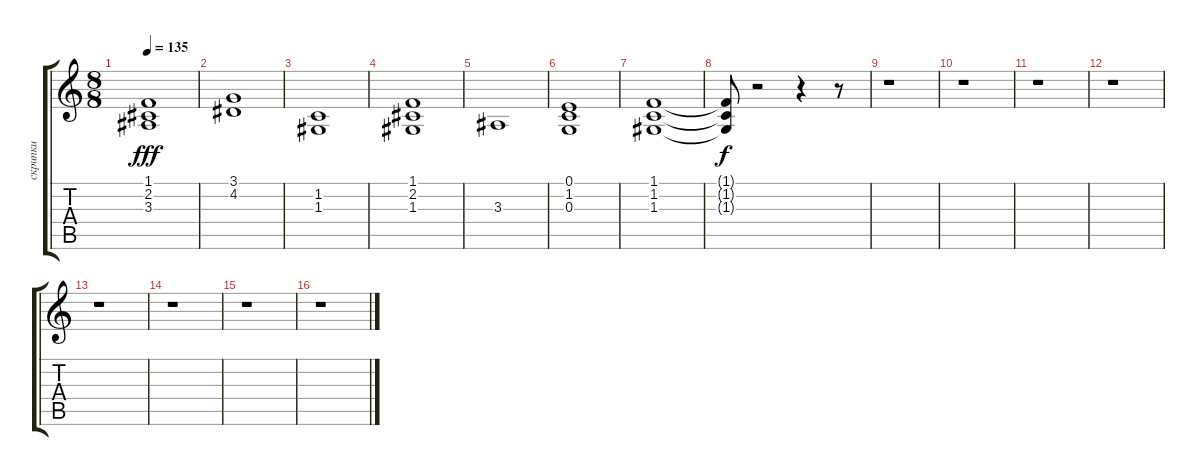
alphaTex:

\track ("скрипки" "скрипки") {instrument synthstrings1}
\staff {score tabs}
\tuning (E4 B3 G3 D3 A2 E2) {hide}
\ts (8 8)
\tempo 135
\clef g2
\ks c
(1.1 2.2 3.3).1{dy fff} |
(3.1 4.2).1 |
(1.2 1.3).1 |
(1.1 2.2 1.3).1 |
3.3.1 |
(0.1 1.2 0.3).1 |
(1.1 1.2 1.3).1 |
(1.1{t} 1.2{t} 1.3{t}).8{dy f} r.2 r.4 r.8 |
r.1 |
r.1 |
r.1 |
r.1 |
r.1 |
r.1 |
r.1 |
r.1
